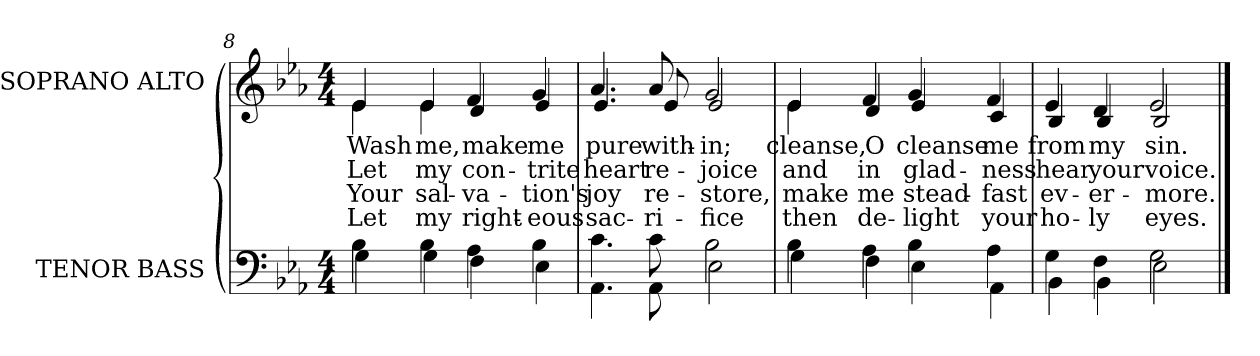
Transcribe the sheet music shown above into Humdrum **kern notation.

**kern	**kern	**text	**text	**text	**text
*part2	*part1	*part1	*part1	*part1	*part1
*staff2	*staff1	*staff1	*staff1	*staff1	*staff1
*I"TENOR BASS	*I"SOPRANO ALTO	*	*	*	*
*I'T. B.	*I'S. A.	*	*	*	*
!!LO:LB:g=z
*clefF4	*clefG2	*	*	*	*
*k[b-e-a-]	*k[b-e-a-]	*	*	*	*
*E-:	*E-:	*	*	*	*
*M4/4	*M4/4	*	*	*	*
=8	=8	=8	=8	=8	=8
*^	*	*	*	*	*
!	!	!	!LO:LY:b:color=#000000	!LO:LY:b:color=#000000	!LO:LY:b:color=#000000	!LO:LY:b:color=#000000
*	*	*^	*	*	*	*
4B-i\	4Gi\	4e-i/	4e-i\	Wash	Let	Your	Let
!	!	!	!	!LO:LY:b:color=#000000	!LO:LY:b:color=#000000	!LO:LY:b:color=#000000	!LO:LY:b:color=#000000
4B-i\	4Gi\	4e-i/	4e-i\	me,	my	sal-	my
!	!	!	!	!LO:LY:b:color=#000000	!LO:LY:b:color=#000000	!LO:LY:b:color=#000000	!LO:LY:b:color=#000000
4A-i\	4Fi\	4fi/	4di/	make	con-	-va-	right-
!	!	!	!	!LO:LY:b:color=#000000	!LO:LY:b:color=#000000	!LO:LY:b:color=#000000	!LO:LY:b:color=#000000
4B-i\	4E-i\	4gi/	4e-i/	me	-trite	-tion's	-eous
=9	=9	=9	=9	=9	=9	=9	=9
!	!	!	!	!LO:LY:b:color=#000000	!LO:LY:b:color=#000000	!LO:LY:b:color=#000000	!LO:LY:b:color=#000000
4.ci\	4.AA-i\	4.a-i/	4.e-i/	pure	heart	joy	sac-
!	!	!	!	!LO:LY:b:color=#000000	!LO:LY:b:color=#000000	!LO:LY:b:color=#000000	!LO:LY:b:color=#000000
8ci\	8AA-i\	8a-i/	8e-i/	with-	re-	re-	-ri-
!	!	!	!	!LO:LY:b:color=#000000	!LO:LY:b:color=#000000	!LO:LY:b:color=#000000	!LO:LY:b:color=#000000
2B-i\	2E-i\	2gi/	2e-i/	-in;	-joice	-store,	-fice
=10	=10	=10	=10	=10	=10	=10	=10
!	!	!	!	!LO:LY:b:color=#000000	!LO:LY:b:color=#000000	!LO:LY:b:color=#000000	!LO:LY:b:color=#000000
4B-i\	4Gi\	4e-i/	4e-i\	cleanse,	and	make	then
!	!	!	!	!LO:LY:b:color=#000000	!LO:LY:b:color=#000000	!LO:LY:b:color=#000000	!LO:LY:b:color=#000000
4A-i\	4Fi\	4fi/	4di/	O	in	me	de-
!	!	!	!	!LO:LY:b:color=#000000	!LO:LY:b:color=#000000	!LO:LY:b:color=#000000	!LO:LY:b:color=#000000
4B-i\	4E-i\	4gi/	4e-i/	cleanse	glad-	stead-	-light
!	!	!	!	!LO:LY:b:color=#000000	!LO:LY:b:color=#000000	!LO:LY:b:color=#000000	!LO:LY:b:color=#000000
4A-i\	4AA-i\	4fi/	4ci/	me	-ness	-fast	your
=11	=11	=11	=11	=11	=11	=11	=11
!	!	!	!	!LO:LY:b:color=#000000	!LO:LY:b:color=#000000	!LO:LY:b:color=#000000	!LO:LY:b:color=#000000
4Gi\	4BB-i\	4e-i/	4B-i/	from	hear	ev-	ho-
!	!	!	!	!LO:LY:b:color=#000000	!LO:LY:b:color=#000000	!LO:LY:b:color=#000000	!LO:LY:b:color=#000000
4Fi\	4BB-i\	4di/	4B-i/	my	your	-er-	-ly
!	!	!	!	!LO:LY:b:color=#000000	!LO:LY:b:color=#000000	!LO:LY:b:color=#000000	!LO:LY:b:color=#000000
2Gi\	2E-i\	2e-i/	2B-i/	sin.	voice.	-more.	eyes.
*v	*v	*	*	*	*	*	*
*	*v	*v	*	*	*	*
==	==	==	==	==	==
*-	*-	*-	*-	*-	*-
